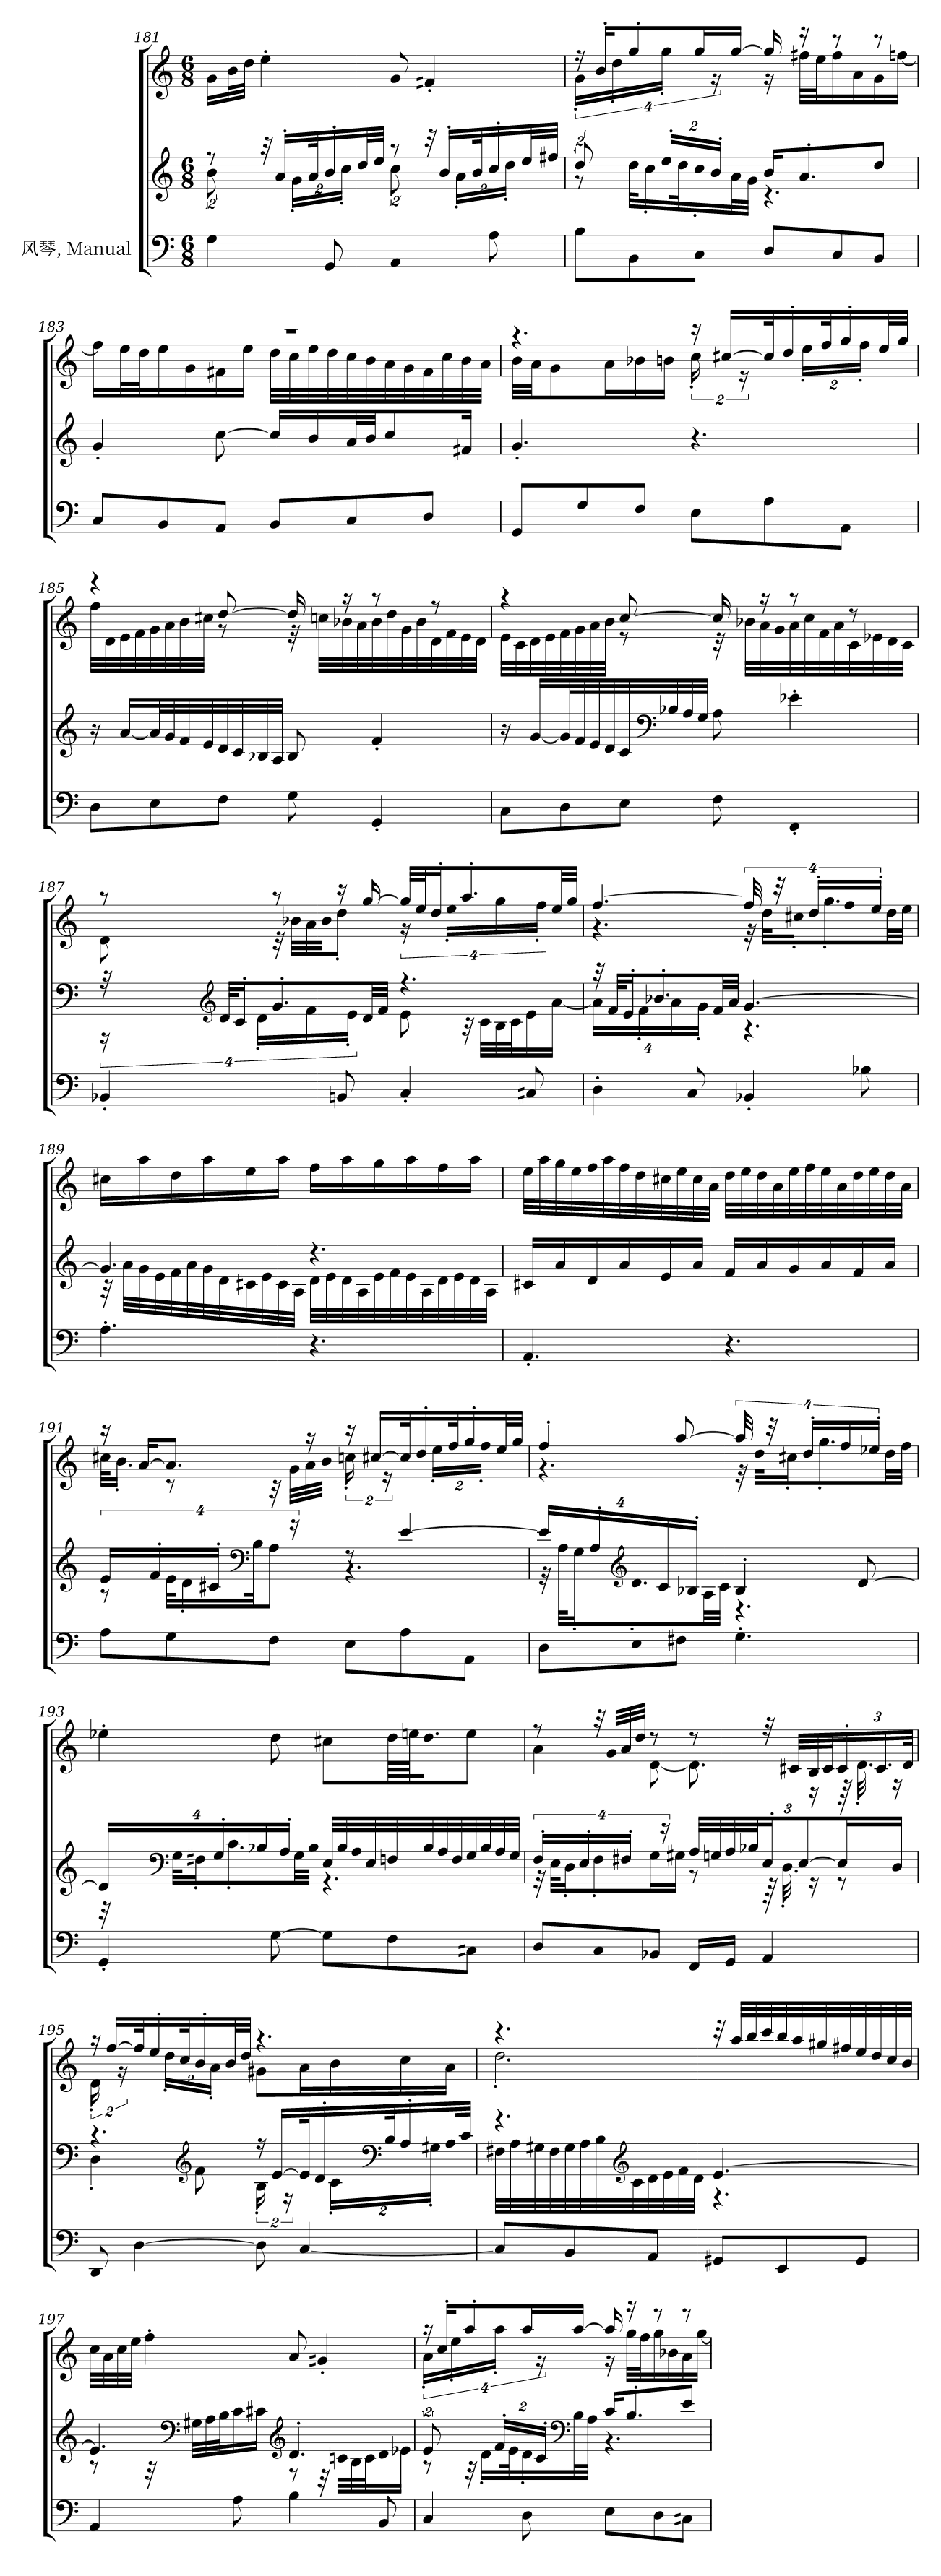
**kern	**kern	**kern
*part1	*part1	*part1
*staff3	*staff2	*staff1
*I"风琴, Manual	*	*
*clefF4	*clefG2	*clefG2
*k[]	*k[]	*k[]
*M6/8	*M6/8	*M6/8
=181	=181	=181
*	*^	*
4G\	8r	16%3b\	16g\LL
.	.	.	32b\L
.	.	.	32dd\JJJ
.	32r	.	4ee'\
.	16a'/LL	.	.
.	.	32%3g'\L	.
.	32a/K	.	.
8GG/	16b'/	.	.
.	.	32%3cc'\J	.
.	32dd/L	.	.
.	32ee/JJJ	.	.
4AA/	8r	16%3cc\	8g/
.	32r	.	4f#X'/
.	16b'/LL	.	.
.	.	32%3a'\L	.
.	32b/K	.	.
8A\	16cc'/	.	.
.	.	32%3dd'\J	.
.	32ee/L	.	.
.	32ff#X/JJJ	.	.
!!LO:LB:g=z
=182	=182	=182	=182
*	*	*	*^
8B\L	16%3dd/	8r	16r	32%3g'\L
.	.	.	16b'/KL	.
.	.	.	.	32%3dd'\
8BB\	.	32dd\KLL	8gg'/	.
.	.	16cc'\	.	.
.	32%3ee'/L	.	.	32%3gg'\J
.	.	32dd\K	.	.
8C\J	.	16cc'\	16gg/L	.
.	32%3b'/J	.	.	32%3r
.	.	32a\L	[16gg/JJ	.
.	.	32g\JJJ	.	.
8D/L	16b/KL	4.r	16gg/]	16r
.	8.a'/	.	16r	32ff#X\LLL
.	.	.	.	32ee\J
8C/	.	.	8r	16ff#\
.	.	.	.	16a\
8BB/J	8dd/J	.	8r	16g\
.	.	.	.	[16ffn\JJ
*	*v	*v	*	*
=183	=183	=183	=183
8C/L	4g'/	2.r	16ff\LL]
.	.	.	32ee\L
.	.	.	32dd\J
8BB/	.	.	16ee\
.	.	.	16g\
8AA/J	[8cc\	.	16f#X\
.	.	.	16ee\JJ
8BB/L	16cc/LL]	.	32dd\LLL
.	.	.	32cc\
.	16b/	.	32ee\
.	.	.	32dd\
8C/	32a/L	.	32cc\
.	32b/JJ	.	32b\
.	8cc/	.	32a\
.	.	.	32g\
8D/J	.	.	32f#\
.	.	.	32cc\
.	16f#X/Jk	.	32b\
.	.	.	32a\JJJ
!!LO:LB:g=z	!!
=184	=184	=184	=184
8GG/L	4.g'/	4.r	32b\LLL
.	.	.	32a\JJ
.	.	.	8g\
8G/	.	.	.
.	.	.	16a\L
8F/J	.	.	16b-X\
.	.	.	16bn\JJ
8E\L	4.r	16r	32%3cc'\
.	.	[16cc#X/LL	.
.	.	.	32%3r
8A\	.	32cc#/K]	.
.	.	16dd'/	.
.	.	.	32%3ee'\L
.	.	32ff/K	.
8AA\J	.	16gg'/	.
.	.	.	32%3ff'\J
.	.	32ee/L	.
.	.	32gg/JJJ	.
=185	=185	=185	=185
8D\L	16r	4r	32ff\LLL
.	.	.	32d\
.	[16a/LL	.	32e\
.	.	.	32f\
8E\	32a/L]	.	32g\
.	32g/	.	32a\
.	32f/	.	32b\
.	32e/	.	32cc#X\JJJ
8F\J	32d/	[8dd/	8r
.	32c/	.	.
.	32B-X/	.	.
.	32A/JJJ	.	.
8G\	8B-/	16dd/]	32r
.	.	.	32ccn\LLL
.	.	16r	32b-X\
.	.	.	32a\
4GG'/	4f'/	8r	32b-\
.	.	.	32dd\
.	.	.	32g\
.	.	.	32b-\
.	.	8r	32d\
.	.	.	32f\
.	.	.	32e\
.	.	.	32d\JJJ
!!LO:PB:g=z	!!
=186	=186	=186	=186
8C\L	16r	4r	32e\LLL
.	.	.	32c\
.	[16g/LL	.	32d\
.	.	.	32e\
8D\	32g/L]	.	32f\
.	32f/	.	32g\
.	32e/	.	32a\
.	32d/	.	32b\JJJ
8E\J	32c/	[8cc/	8r
*	*clefF4	*	*
.	32B-X/	.	.
.	32A/	.	.
.	32G/JJJ	.	.
8F\	8A\	16cc/]	32r
.	.	.	32b-X\LLL
.	.	16r	32a\
.	.	.	32g\
4FF'/	4e-X'\	8r	32a\
.	.	.	32cc\
.	.	.	32f\
.	.	.	32a\
.	.	8r	32c\
.	.	.	32e-X\
.	.	.	32d\
.	.	.	32c\JJJ
!!LO:LB:g=z	!!
=187	=187	=187	=187
*	*^	*	*
4BB-X'/	32r	32%3r	8r	8d\
*	*clefG2	*	*	*
.	32d/KLL	.	.	.
.	16c'/J	.	.	.
.	.	32%3d'\L	.	.
.	8.g'/	.	8r	32r
.	.	.	.	32b-X\LLL
.	.	32%3f\	.	32a\
.	.	.	.	32b-\JJ
8BBn/	.	.	16r	8dd'\J
.	.	32%3e'\J	.	.
.	32d/LL	.	[16gg/	.
.	32f/JJJ	.	.	.
4C'/	4.r	8e\	32gg/LLL]	32%3r
.	.	.	32ee/J	.
.	.	.	16dd'/J	.
.	.	.	.	32%3ee'\L
.	.	32r	8.aa'/	.
.	.	32c\LLL	.	.
.	.	32B\	.	32%3gg\
.	.	32c\J	.	.
8C#X/	.	16e\	.	.
.	.	.	.	32%3ff'\J
.	.	[16a\JJ	32ee/LL	.
.	.	.	32gg/JJJ	.
=188	=188	=188	=188	=188
*	*	*Xbrackettup	*	*
4D'\	32r	32%3a\L]	[4.ff/	4.r
.	32f/KLL	.	.	.
.	16e'/J	.	.	.
.	.	32%3f'\	.	.
.	8.b-X'/	.	.	.
.	.	32%3a\	.	.
8C/	.	.	.	.
.	.	32%3g'\J	.	.
.	32f/LL	.	.	.
.	32a/JJJ	.	.	.
4BB-X'/	[4.g/	4.r	64%3ff/]	32r
.	.	.	.	32dd\KLL
.	.	.	64%3r	.
.	.	.	.	16cc#X'\J
.	.	.	32%3dd'/L	.
.	.	.	.	8.gg'\
.	.	.	32%3ff/	.
8B-X\	.	.	.	.
.	.	.	32%3ee'/J	.
.	.	.	.	32dd\LL
.	.	.	.	32ee\JJJ
*	*	*	*v	*v
!!LO:LB:g=z
=189	=189	=189	=189
4.A'\	4.g/]	32r	16cc#X\LL
.	.	32a\LLL	.
.	.	32g\	16aa\
.	.	32e\	.
.	.	32f\	16dd\
.	.	32a\	.
.	.	32g\	16aa\
.	.	32d\	.
.	.	32c#X\	16ee\
.	.	32e\	.
.	.	32c#\	16aa\JJ
.	.	32A\JJJ	.
4.r	4.r	32d\LLL	16ff\LL
.	.	32e\	.
.	.	32d\	16aa\
.	.	32A\	.
.	.	32e\	16gg\
.	.	32f\	.
.	.	32e\	16aa\
.	.	32A\	.
.	.	32d\	16ff\
.	.	32e\	.
.	.	32d\	16aa\JJ
.	.	32A\JJJ	.
*	*v	*v	*
!!LO:LB:g=z
=190	=190	=190
4.AA'/	16c#X/LL	32ee\LLL
.	.	32aa\
.	16a/	32gg\
.	.	32ee\
.	16d/	32ff\
.	.	32aa\
.	16a/	32ff\
.	.	32dd\
.	16e/	32cc#X\
.	.	32ee\
.	16a/JJ	32cc#\
.	.	32a\JJJ
4.r	16f/LL	32dd\LLL
.	.	32ee\
.	16a/	32dd\
.	.	32a\
.	16g/	32ee\
.	.	32ff\
.	16a/	32ee\
.	.	32a\
.	16f/	32dd\
.	.	32ee\
.	16a/JJ	32dd\
.	.	32a\JJJ
!!LO:PB:g=z
=191	=191	=191
*	*brackettup	*
*	*^	*^
8A\L	32%3e/L	8r	16r	32cc#X\KLL
.	.	.	.	16.b'\JJ
.	.	.	[16a/KL	.
.	32%3f'/	.	.	.
8G\	.	32e\KLL	8.a/J]	8r
.	.	16d'\	.	.
.	32%3c#X'/J	.	.	.
*	*clefF4	*	*	*
.	.	32B\JK	.	.
8F\J	.	8A\J	.	32r
.	32%3r	.	.	32g\LLL
.	.	.	16r	32a\
.	.	.	.	32b\JJJ
8E\L	8r	4.r	16r	32%3ccn'\
.	.	.	[16cc#X/LL	.
.	.	.	.	32%3r
8A\	[4e/	.	32cc#/K]	.
.	.	.	16dd'/	.
.	.	.	.	32%3ee'\L
.	.	.	32ff/K	.
8AA\J	.	.	16gg'/	.
.	.	.	.	32%3ff'\J
.	.	.	32ee/L	.
.	.	.	32gg/JJJ	.
!!LO:LB:g=z	!!
=192	=192	=192	=192	=192
*	*Xbrackettup	*	*	*
8D\L	32%3e/L]	32r	4ff'/	4.r
.	.	32A\KLL	.	.
.	.	16G'\J	.	.
.	32%3A'/	.	.	.
*	*clefG2	*	*	*
8E\	.	8.d'\	.	.
.	32%3c/	.	.	.
8F#X\J	.	.	[8aa/	.
.	32%3B-X'/J	.	.	.
.	.	32A\LL	.	.
.	.	32c\JJJ	.	.
4.G'\	4B-'/	4.r	64%3aa/]	32r
.	.	.	.	32dd\KLL
.	.	.	64%3r	.
.	.	.	.	16cc#X'\J
.	.	.	32%3dd'/L	.
.	.	.	.	8.gg'\
.	.	.	32%3ff/	.
.	[8d/	.	.	.
.	.	.	32%3ee-X'/J	.
.	.	.	.	32dd\LL
.	.	.	.	32ff\JJJ
*	*	*	*v	*v
!!LO:LB:g=z
=193	=193	=193	=193
4GG'/	32%3d/L]	32r	4ee-X'\
*	*clefF4	*	*
.	.	32G\KLL	.
.	.	16F#X'\J	.
.	32%3G'/	.	.
.	.	8.c'\	.
.	32%3B-X/	.	.
[8G\	.	.	8dd\
.	32%3A'/J	.	.
.	.	32G\LL	.
.	.	32B-\JJJ	.
8G\L]	32E/LLL	4.r	8cc#X\L
.	32B-/	.	.
.	32A/	.	.
.	32E/	.	.
8F\	32Fn/	.	64dd\LLL
.	.	.	64een\JJ
.	32B-/	.	16.dd\J
.	32A/	.	.
.	32F/	.	.
8C#X\J	32G/	.	8ee\J
.	32B-/	.	.
.	32A/	.	.
.	32G/JJJ	.	.
!!LO:LB:g=z
=194	=194	=194	=194
*	*brackettup	*	*
*	*	*	*^
8D/L	32%3F'/L	32r	8r	4a\
.	.	32E\KLL	.	.
.	.	16D'\J	.	.
.	32%3E'/	.	.	.
8C/	.	8F'\	32r	.
.	.	.	32g/LLL	.
.	32%3F#X'/J	.	32a/	.
.	.	.	32dd/JJJ	.
8BB-X/J	.	16G\L	8r	[8d\
.	32%3r	.	.	.
.	.	16G#X\JJ	.	.
16FF/LL	32A/LLL	8r	8r	8.d\]
.	32Gn/	.	.	.
16GG/JJ	32A/	.	.	.
.	32B-X/J	.	.	.
*	*Xbrackettup	*	*	*
4AA/	24E'/J	64r	32r	.
.	.	32.D'\	.	.
.	.	.	32c#X/LLL	.
.	[12E/	.	.	.
.	.	16r	32B/	16r
.	.	.	32c#/J	.
*	*	*	*Xbrackettup	*
.	16E/L]	8r	24c#'/	64r
.	.	.	.	32.d'\
.	.	.	24.c#/	.
.	16D/JJ	.	.	16r
.	.	.	48d/JJk	.
!!LO:PB:g=z	!!
=195	=195	=195	=195	=195
*	*	*	*	*brackettup
8DD/	4.r	4D'\	16r	32%3d'\
.	.	.	[16ff/LL	.
.	.	.	.	32%3r
[4D\	.	.	32ff/K]	.
.	.	.	16ee'/	.
.	.	.	.	32%3dd'\L
.	.	.	32cc/K	.
*	*clefG2	*	*	*
.	.	8f\	16b'/	.
.	.	.	.	32%3a'\J
.	.	.	32b/L	.
.	.	.	32dd/JJJ	.
*	*	*brackettup	*	*
8D\]	16r	32%3B'\	4.r	8g#X\L
.	[16e/LL	.	.	.
.	.	32%3r	.	.
[4C/	32e/K]	.	.	16a\L
.	16d'/	.	.	.
.	.	32%3c'\L	.	16b\
*	*clefF4	*	*	*
.	32B/K	.	.	.
.	16A'/	.	.	16cc\
.	.	32%3G#X'\J	.	.
.	32A/L	.	.	16a\JJ
.	32c/JJJ	.	.	.
!!LO:LB:g=z	!!
=196	=196	=196	=196	=196
8C/L]	4.r	32F#X\LLL	4.r	2.dd'\
.	.	32A\	.	.
.	.	32G#X\	.	.
.	.	32F#\	.	.
8BB/	.	32G#\	.	.
.	.	32A\	.	.
.	.	32B\	.	.
*	*clefG2	*	*	*
.	.	32c\	.	.
8AA/J	.	32d\	.	.
.	.	32e\	.	.
.	.	32f\	.	.
.	.	32d\JJJ	.	.
8GG#X/L	[4.e/	4.r	32r	.
.	.	.	32aa/LLL	.
.	.	.	32bb/	.
.	.	.	32ccc/	.
8EE/	.	.	32bb/	.
.	.	.	32aa/	.
.	.	.	32gg#X/	.
.	.	.	32ff#X/	.
8GG#/J	.	.	32ee/	.
.	.	.	32dd/	.
.	.	.	32cc/	.
.	.	.	32b/JJJ	.
*	*	*	*v	*v
!!LO:LB:g=z
=197	=197	=197	=197
4AA/	4.e/]	8r	32cc\LLL
.	.	.	32a\
.	.	.	32cc\
.	.	.	32ee\JJJ
.	.	32r	4ff'\
*	*clefF4	*	*
.	.	32G#X\LLL	.
.	.	32A\	.
.	.	32B\J	.
8A\	.	16c\	.
.	.	16c#X\JJ	.
*	*clefG2	*	*
4B\	4.d'/	8r	8a/
.	.	32r	4g#X'/
.	.	32cn\LLL	.
.	.	32B\	.
.	.	32c\J	.
8BB/	.	16d\	.
.	.	16e-X\JJ	.
=198	=198	=198	=198
*	*	*	*^
4C/	16%3e/	8r	16r	32%3a'\L
.	.	.	16cc'/KL	.
.	.	.	.	32%3ee'\
.	.	32r	8aa'/	.
.	.	16d'\LL	.	.
.	32%3f'/L	.	.	32%3aa'\J
.	.	32e\K	.	.
8D\	.	16d'\	16aa/L	.
.	32%3c'/J	.	.	32%3r
*	*clefF4	*	*	*
.	.	32B\L	[16aa/JJ	.
.	.	32A\JJJ	.	.
8E\L	16c/KL	4.r	16aa/]	16r
.	8.B'/	.	16r	32gg\LLL
.	.	.	.	32ff\J
8D\	.	.	8r	16gg\
.	.	.	.	16b-X\
8C#X\J	8e/J	.	8r	16a\
.	.	.	.	[16gg\JJ
*	*v	*v	*	*
*	*	*v	*v
=	=	=
*-	*-	*-
